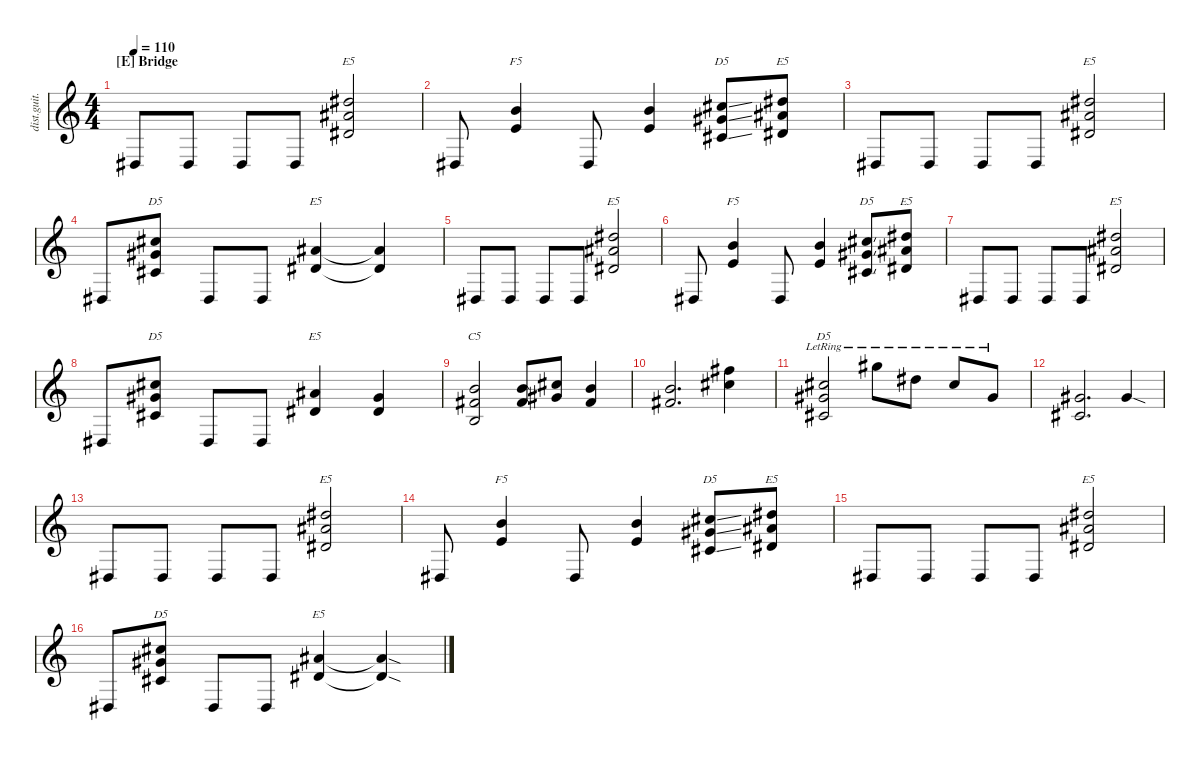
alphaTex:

\defaultSystemsLayout 4
\hideDynamics
\bracketExtendMode nobrackets
\otherSystemsTrackNameOrientation horizontal
\track ("E.Guitar I" "dist.guit.") {instrument distortionguitar}
\staff {score}
\tuning (Eb4 Bb3 Gb3 Db3 Ab2 Eb2)
\chord ("E5" x x 9 9 7 x) {firstfret 7 showdiagram false showfingering false}
\chord ("F5" x x x 10 8 x) {firstfret 8 showdiagram false showfingering false}
\chord ("D5" x x 7 7 5 x) {firstfret 5 showdiagram false showfingering false}
\chord ("E5" x x 4 2 x x) {showdiagram false showfingering false}
\chord ("C5" x x 5 5 3 x) {showdiagram false showfingering false}
\ts (4 4)
\section ("E" "Bridge")
\tempo 110
\clef g2
\ks aminor
0.6{pm acc #}.8{dy mf beam Up} 0.6{pm acc #}.8{beam Up} 0.6{pm acc #}.8{beam Up} 0.6{pm acc #}.8{beam Up} (7.5{acc #} 9.4{acc #} 9.3{acc #}).2{ch "E5" beam Up} |
0.6{pm acc #}.8{beam Up} (8.5 10.4).4{ch "F5" beam Up} 0.6{pm acc #}.8{beam Up} (8.5 10.4).4{beam Up} (5.5{ss acc #} 7.4{ss acc #} 7.3{ss acc #}).8{ch "D5" beam Up} (7.5{acc #} 9.4{acc #} 9.3{acc #}).8{ch "E5" beam Up} |
0.6{pm acc #}.8{beam Up} 0.6{pm acc #}.8{beam Up} 0.6{pm acc #}.8{beam Up} 0.6{pm acc #}.8{beam Up} (7.5{acc #} 9.4{acc #} 9.3{acc #}).2{ch "E5" beam Up} |
0.6{pm acc #}.8{dy f beam Up} (5.5{acc #} 7.4{acc #} 7.3{acc #}).8{ch "D5" beam Up} 0.6{pm acc #}.8{beam Up} 0.6{pm acc #}.8{beam Up} (2.4{acc #} 4.3{acc #}).4{ch "E5" beam Up} (4.3{t acc #} 2.4{t acc #}).4{beam Up} |
0.6{pm acc #}.8{dy mf beam Up} 0.6{pm acc #}.8{beam Up} 0.6{pm acc #}.8{beam Up} 0.6{pm acc #}.8{beam Up} (7.5{acc #} 9.4{acc #} 9.3{acc #}).2{ch "E5" beam Up} |
0.6{pm acc #}.8{beam Up} (8.5 10.4).4{ch "F5" beam Up} 0.6{pm acc #}.8{beam Up} (8.5 10.4).4{beam Up} (5.5{ss acc #} 7.4{ss acc #} 7.3{ss acc #}).8{ch "D5" beam Up} (7.5{acc #} 9.4{acc #} 9.3{acc #}).8{ch "E5" beam Up} |
0.6{pm acc #}.8{beam Up} 0.6{pm acc #}.8{beam Up} 0.6{pm acc #}.8{beam Up} 0.6{pm acc #}.8{beam Up} (7.5{acc #} 9.4{acc #} 9.3{acc #}).2{ch "E5" beam Up} |
0.6{pm acc #}.8{dy f beam Up} (5.5{acc #} 7.4{acc #} 7.3{acc #}).8{ch "D5" beam Up} 0.6{pm acc #}.8{beam Up} 0.6{pm acc #}.8{beam Up} (2.4{acc #} 4.3{acc #}).4{ch "E5" beam Up} (2.3{acc #} 2.4{acc #}).4{beam Up} |
(3.5 5.4{acc #} 5.3).2{ch "C5" beam Up} (5.3{ss} 5.4{ss acc #}).8{beam Up} (7.3{acc #} 7.4{acc #}).8{beam Up} (5.3 5.4{acc #}).4{beam Up} |
(5.3 5.4{acc #}).2{d beam Up} (3.1{acc #} 3.2{acc #}).4{beam Down} |
(5.5{lr acc #} 7.4{lr acc #} 7.3{lr acc #}).2{ch "D5" dy mf beam Up} 5.1{lr acc #}.8{beam Down} 5.2{lr acc #}.8{beam Down} 7.3{lr acc #}.8{beam Up} 7.4{lr acc #}.8{beam Up} |
(5.5{acc #} 7.4{acc #}).2{d beam Up} 7.4{sod acc #}.4{beam Up} |
0.6{pm acc #}.8{beam Up} 0.6{pm acc #}.8{beam Up} 0.6{pm acc #}.8{beam Up} 0.6{pm acc #}.8{beam Up} (7.5{acc #} 9.4{acc #} 9.3{acc #}).2{ch "E5" beam Up} |
0.6{pm acc #}.8{beam Up} (8.5 10.4).4{ch "F5" beam Up} 0.6{pm acc #}.8{beam Up} (8.5 10.4).4{beam Up} (5.5{ss acc #} 7.4{ss acc #} 7.3{ss acc #}).8{ch "D5" beam Up} (7.5{acc #} 9.4{acc #} 9.3{acc #}).8{ch "E5" beam Up} |
0.6{pm acc #}.8{beam Up} 0.6{pm acc #}.8{beam Up} 0.6{pm acc #}.8{beam Up} 0.6{pm acc #}.8{beam Up} (7.5{acc #} 9.4{acc #} 9.3{acc #}).2{ch "E5" beam Up} |
0.6{pm acc #}.8{dy f beam Up} (5.5{acc #} 7.4{acc #} 7.3{acc #}).8{ch "D5" beam Up} 0.6{pm acc #}.8{beam Up} 0.6{pm acc #}.8{beam Up} (9.4{acc #} 7.5{acc #}).4{ch "E5" beam Up} (9.4{sod t acc #} 7.5{sod t acc #}).4{beam Up}
